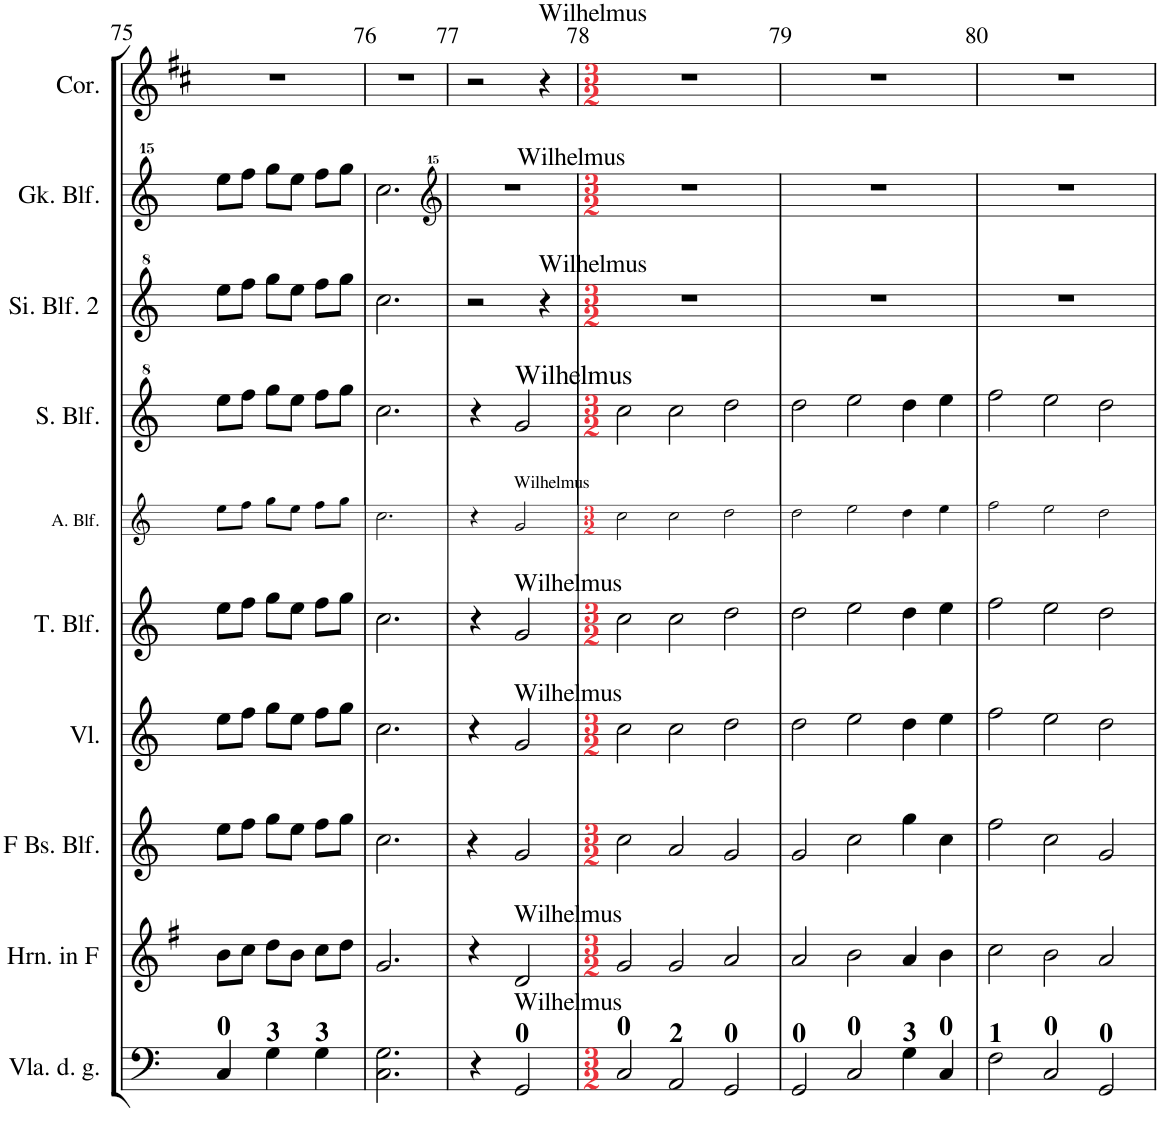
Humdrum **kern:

**kern	**kern	**kern	**kern	**kern	**kern	**kern	**kern	**kern	**kern
*part10	*part9	*part8	*part7	*part6	*part5	*part4	*part3	*part2	*part1
*staff10	*staff9	*staff8	*staff7	*staff6	*staff5	*staff4	*staff3	*staff2	*staff1
*I"Strijkers	*I"Hoorn in F	*I"F Bas-blokfluit	*I"Viool	*I"Tenor-blokfluit	*I"Alt-blokfluit	*I"Sopraan-blokfluit	*I"Sopranino-blokfluit 2	*I"Garklein/kleine sopranino-blokfluit	*I"Cornet in Bes
*	*I'Hrn. in F	*I'F Bs. Blf.	*I'Vl.	*I'T. Blf.	*I'A. Blf.	*I'S. Blf.	*I'Si. Blf. 2	*I'Gk. Blf.	*I'Cor.
!!LO:PB:g=z
*clefF4	*clefG2	*clefG2	*clefG2	*clefG2	*clefG2	*clefG^2	*clefG^2	*clefG^^2	*clefG2
*	*Trd4c7	*	*	*	*	*	*	*	*Trd1c2
*k[]	*k[f#]	*k[]	*k[]	*k[]	*k[]	*k[]	*k[]	*k[]	*k[f#c#]
*M3/4	*M3/4	*M3/4	*M3/4	*M3/4	*M3/4	*M3/4	*M3/4	*M3/4	*M3/4
=75	=75	=75	=75	=75	=75	=75	=75	=75	=75
4C/	8b\L	8ee\L	8ee\L	8ee\L	8ee\L	8eee\L	8eee\L	8eeee\L	2.r
.	8cc\J	8ff\J	8ff\J	8ff\J	8ff\J	8fff\J	8fff\J	8ffff\J	.
4G\	8dd\L	8gg\L	8gg\L	8gg\L	8gg\L	8ggg\L	8ggg\L	8gggg\L	.
.	8b\J	8ee\J	8ee\J	8ee\J	8ee\J	8eee\J	8eee\J	8eeee\J	.
4G\	8cc\L	8ff\L	8ff\L	8ff\L	8ff\L	8fff\L	8fff\L	8ffff\L	.
.	8dd\J	8gg\J	8gg\J	8gg\J	8gg\J	8ggg\J	8ggg\J	8gggg\J	.
=76	=76	=76	=76	=76	=76	=76	=76	=76	=76
2.C\ 2.G\	2.g/	2.cc\	2.cc\	2.cc\	2.cc\	2.ccc\	2.ccc\	2.cccc\	2.r
=77	=77	=77	=77	=77	=77	=77	=77	=77	=77
*	*	*	*	*	*	*	*	*clefG^^2	*
!	!	!	!	!	!	!	!	!LO:TX:a:t=Wilhelmus	!
4r	4rcc	4r	4rcc	4r	4r	4r	2r	2.r	2r
!	!	!	!	!	!	!LO:TX:a:t=Wilhelmus	!	!	!
!	!	!	!	!	!LO:TX:a:t=Wilhelmus	!	!	!	!
!	!	!	!	!LO:TX:a:t=Wilhelmus	!	!	!	!	!
!	!	!	!LO:TX:a:t=Wilhelmus	!	!	!	!	!	!
!	!LO:TX:a:t=Wilhelmus	!	!	!	!	!	!	!	!
!LO:TX:a:t=Wilhelmus	!	!	!	!	!	!	!	!	!
2GG/	2d/	2g/	2g/	2g/	2g/	2gg/	.	.	.
!	!	!	!	!	!	!	!	!	!LO:TX:a:t=Wilhelmus
!	!	!	!	!	!	!	!LO:TX:a:t=Wilhelmus	!	!
.	.	.	.	.	.	.	4r	.	4r
=78	=78	=78	=78	=78	=78	=78	=78	=78	=78
*M3/2	*M3/2	*M3/2	*M3/2	*M3/2	*M3/2	*M3/2	*M3/2	*M3/2	*M3/2
2C/	2g/	2cc\	2cc\	2cc\	2cc\	2ccc\	1.r	1.r	1.r
2AA/	2g/	2a/	2cc\	2cc\	2cc\	2ccc\	.	.	.
2GG/	2a/	2g/	2dd\	2dd\	2dd\	2ddd\	.	.	.
=79	=79	=79	=79	=79	=79	=79	=79	=79	=79
2GG/	2a/	2g/	2dd\	2dd\	2dd\	2ddd\	1.r	1.r	1.r
2C/	2b\	2cc\	2ee\	2ee\	2ee\	2eee\	.	.	.
4G\	4a/	4gg\	4dd\	4dd\	4dd\	4ddd\	.	.	.
4C/	4b\	4cc\	4ee\	4ee\	4ee\	4eee\	.	.	.
=80	=80	=80	=80	=80	=80	=80	=80	=80	=80
2F\	2cc\	2ff\	2ff\	2ff\	2ff\	2fff\	1.r	1.r	1.r
2C/	2b\	2cc\	2ee\	2ee\	2ee\	2eee\	.	.	.
2GG/	2a/	2g/	2dd\	2dd\	2dd\	2ddd\	.	.	.
=	=	=	=	=	=	=	=	=	=
*-	*-	*-	*-	*-	*-	*-	*-	*-	*-
